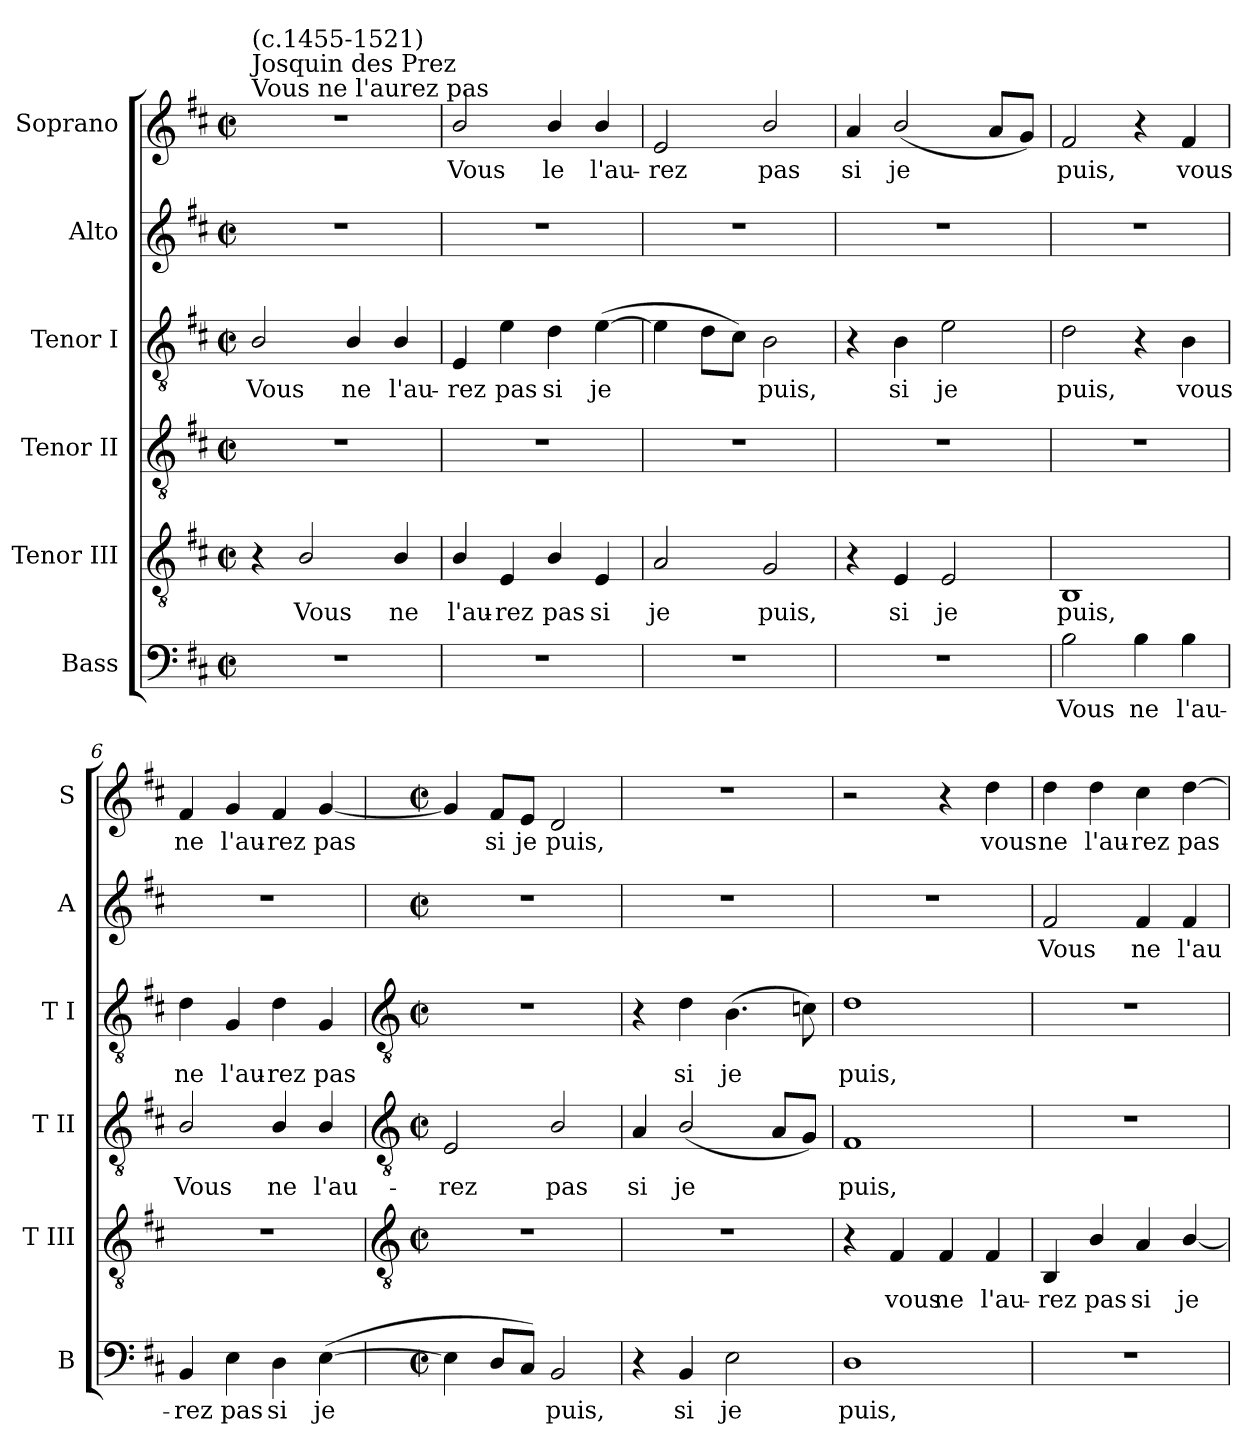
**kern	**text	**kern	**text	**kern	**text	**kern	**text	**kern	**text	**kern	**text
*part6	*part6	*part5	*part5	*part4	*part4	*part3	*part3	*part2	*part2	*part1	*part1
*staff6	*staff6	*staff5	*staff5	*staff4	*staff4	*staff3	*staff3	*staff2	*staff2	*staff1	*staff1
*I"Bass	*	*I"Tenor III	*	*I"Tenor II	*	*I"Tenor I	*	*I"Alto	*	*I"Soprano	*
*I'B	*	*I'T III	*	*I'T II	*	*I'T I	*	*I'A	*	*I'S	*
*clefF4	*	*clefGv2	*	*clefGv2	*	*clefGv2	*	*clefG2	*	*clefG2	*
*k[f#c#]	*	*k[f#c#]	*	*k[f#c#]	*	*k[f#c#]	*	*k[f#c#]	*	*k[f#c#]	*
*D:	*	*D:	*	*D:	*	*D:	*	*D:	*	*D:	*
*M2/2	*	*M2/2	*	*M2/2	*	*M2/2	*	*M2/2	*	*M2/2	*
*met(c|)	*	*met(c|)	*	*met(c|)	*	*met(c|)	*	*met(c|)	*	*met(c|)	*
*MM120	*	*MM120	*	*MM120	*	*MM120	*	*MM120	*	*MM120	*
=1	=1	=1	=1	=1	=1	=1	=1	=1	=1	=1	=1
!	!	!	!	!	!	!	!	!	!	!LO:TX:a:t=Vous ne l'aurez pas	!
!	!	!	!	!	!	!	!	!	!	!LO:TX:a:t=Josquin des Prez	!
!	!	!	!	!	!	!	!	!	!	!LO:TX:a:t=(c.1455-1521)	!
!	!	!	!	!	!	!	!LO:LY:b	!	!	!	!
1r	.	4r	.	1r	.	2B/	Vous	1r	.	1r	.
!	!	!	!LO:LY:b	!	!	!	!	!	!	!	!
.	.	2B/	Vous	.	.	.	.	.	.	.	.
!	!	!	!	!	!	!	!LO:LY:b	!	!	!	!
.	.	.	.	.	.	4B/	ne	.	.	.	.
!	!	!	!LO:LY:b	!	!	!	!LO:LY:b	!	!	!	!
.	.	4B/	ne	.	.	4B/	l'au-	.	.	.	.
=2	=2	=2	=2	=2	=2	=2	=2	=2	=2	=2	=2
!	!	!	!LO:LY:b	!	!	!	!LO:LY:b	!	!	!	!LO:LY:b
1r	.	4B/	l'au-	1r	.	4E/	-rez	1r	.	2b/	Vous
!	!	!	!LO:LY:b	!	!	!	!LO:LY:b	!	!	!	!
.	.	4E/	-rez	.	.	4e\	pas	.	.	.	.
!	!	!	!LO:LY:b	!	!	!	!LO:LY:b	!	!	!	!LO:LY:b
.	.	4B/	pas	.	.	4d\	si	.	.	4b/	le
!	!	!	!LO:LY:b	!	!	!	!LO:LY:b	!	!	!	!LO:LY:b
.	.	4E/	si	.	.	(>[4e\	je	.	.	4b/	l'au-
=3	=3	=3	=3	=3	=3	=3	=3	=3	=3	=3	=3
!	!	!	!LO:LY:b	!	!	!	!	!	!	!	!LO:LY:b
1r	.	2A/	je	1r	.	4e\]	.	1r	.	2e/	-rez
.	.	.	.	.	.	8d\L	.	.	.	.	.
.	.	.	.	.	.	8c#\J)	.	.	.	.	.
!	!	!	!LO:LY:b	!	!	!	!LO:LY:b	!	!	!	!LO:LY:b
.	.	2G/	puis,	.	.	2B\	puis,	.	.	2b/	pas
=4	=4	=4	=4	=4	=4	=4	=4	=4	=4	=4	=4
!	!	!	!	!	!	!	!	!	!	!	!LO:LY:b
1r	.	4r	.	1r	.	4r	.	1r	.	4a/	si
!	!	!	!LO:LY:b	!	!	!	!LO:LY:b	!	!	!	!LO:LY:b
.	.	4E/	si	.	.	4B\	si	.	.	(<2b/	je
!	!	!	!LO:LY:b	!	!	!	!LO:LY:b	!	!	!	!
.	.	2E/	je	.	.	2e\	je	.	.	.	.
.	.	.	.	.	.	.	.	.	.	8a/L	.
.	.	.	.	.	.	.	.	.	.	8g/J)	.
=5	=5	=5	=5	=5	=5	=5	=5	=5	=5	=5	=5
!	!LO:LY:b	!	!LO:LY:b	!	!	!	!LO:LY:b	!	!	!	!LO:LY:b
2B\	Vous	1BB	puis,	1r	.	2d\	puis,	1r	.	2f#/	puis,
!	!LO:LY:b	!	!	!	!	!	!	!	!	!	!
4B\	ne	.	.	.	.	4r	.	.	.	4r	.
!	!LO:LY:b	!	!	!	!	!	!LO:LY:b	!	!	!	!LO:LY:b
4B\	l'au-	.	.	.	.	4B\	vous	.	.	4f#/	vous
=6	=6	=6	=6	=6	=6	=6	=6	=6	=6	=6	=6
!	!LO:LY:b	!	!	!	!LO:LY:b	!	!LO:LY:b	!	!	!	!LO:LY:b
4BB/	-rez	1r	.	2B/	Vous	4d\	ne	1r	.	4f#/	ne
!	!LO:LY:b	!	!	!	!	!	!LO:LY:b	!	!	!	!LO:LY:b
4E\	pas	.	.	.	.	4G/	l'au-	.	.	4g/	l'au-
!	!LO:LY:b	!	!	!	!LO:LY:b	!	!LO:LY:b	!	!	!	!LO:LY:b
4D\	si	.	.	4B/	ne	4d\	-rez	.	.	4f#/	-rez
!	!LO:LY:b	!	!	!	!LO:LY:b	!	!LO:LY:b	!	!	!	!LO:LY:b
(>[4E\	je	.	.	4B/	l'au-	4G/	pas	.	.	[4g/	pas
!!LO:LB:g=z
=7	=7	=7	=7	=7	=7	=7	=7	=7	=7	=7	=7
*	*	*clefGv2	*	*clefGv2	*	*clefGv2	*	*	*	*	*
*M2/2	*	*M2/2	*	*M2/2	*	*M2/2	*	*M2/2	*	*M2/2	*
*met(c|)	*	*met(c|)	*	*met(c|)	*	*met(c|)	*	*met(c|)	*	*met(c|)	*
!	!	!	!	!	!LO:LY:b	!	!	!	!	!	!
4E\]	.	1r	.	2E/	-rez	1r	.	1r	.	4g/]	.
!	!	!	!	!	!	!	!	!	!	!	!LO:LY:b
8D/L	.	.	.	.	.	.	.	.	.	8f#/L	si
!	!	!	!	!	!	!	!	!	!	!	!LO:LY:b
8C#/J)	.	.	.	.	.	.	.	.	.	8e/J	je
!	!LO:LY:b	!	!	!	!LO:LY:b	!	!	!	!	!	!LO:LY:b
2BB/	puis,	.	.	2B/	pas	.	.	.	.	2d/	puis,
=8	=8	=8	=8	=8	=8	=8	=8	=8	=8	=8	=8
!	!	!	!	!	!LO:LY:b	!	!	!	!	!	!
4r	.	1r	.	4A/	si	4r	.	1r	.	1r	.
!	!LO:LY:b	!	!	!	!LO:LY:b	!	!LO:LY:b	!	!	!	!
4BB/	si	.	.	(<2B/	je	4d\	si	.	.	.	.
!	!LO:LY:b	!	!	!	!	!	!LO:LY:b	!	!	!	!
2E\	je	.	.	.	.	(>4.B\	je	.	.	.	.
.	.	.	.	8A/L	.	.	.	.	.	.	.
.	.	.	.	8G/J)	.	8cn\)	.	.	.	.	.
=9	=9	=9	=9	=9	=9	=9	=9	=9	=9	=9	=9
!	!LO:LY:b	!	!	!	!LO:LY:b	!	!LO:LY:b	!	!	!	!
1D	puis,	4r	.	1F#	puis,	1d	puis,	1r	.	2r	.
!	!	!	!LO:LY:b	!	!	!	!	!	!	!	!
.	.	4F#/	vous	.	.	.	.	.	.	.	.
!	!	!	!LO:LY:b	!	!	!	!	!	!	!	!
.	.	4F#/	ne	.	.	.	.	.	.	4r	.
!	!	!	!LO:LY:b	!	!	!	!	!	!	!	!LO:LY:b
.	.	4F#/	l'au-	.	.	.	.	.	.	4dd\	vous
=10	=10	=10	=10	=10	=10	=10	=10	=10	=10	=10	=10
!	!	!	!LO:LY:b	!	!	!	!	!	!LO:LY:b	!	!LO:LY:b
1r	.	4BB/	-rez	1r	.	1r	.	2f#/	Vous	4dd\	ne
!	!	!	!LO:LY:b	!	!	!	!	!	!	!	!LO:LY:b
.	.	4B/	pas	.	.	.	.	.	.	4dd\	l'au-
!	!	!	!LO:LY:b	!	!	!	!	!	!LO:LY:b	!	!LO:LY:b
.	.	4A/	si	.	.	.	.	4f#/	ne	4cc#\	-rez
!	!	!	!LO:LY:b	!	!	!	!	!	!LO:LY:b	!	!LO:LY:b
.	.	[4B/	je	.	.	.	.	4f#/	l'au-	[4dd\	pas
=	=	=	=	=	=	=	=	=	=	=	=
*-	*-	*-	*-	*-	*-	*-	*-	*-	*-	*-	*-
